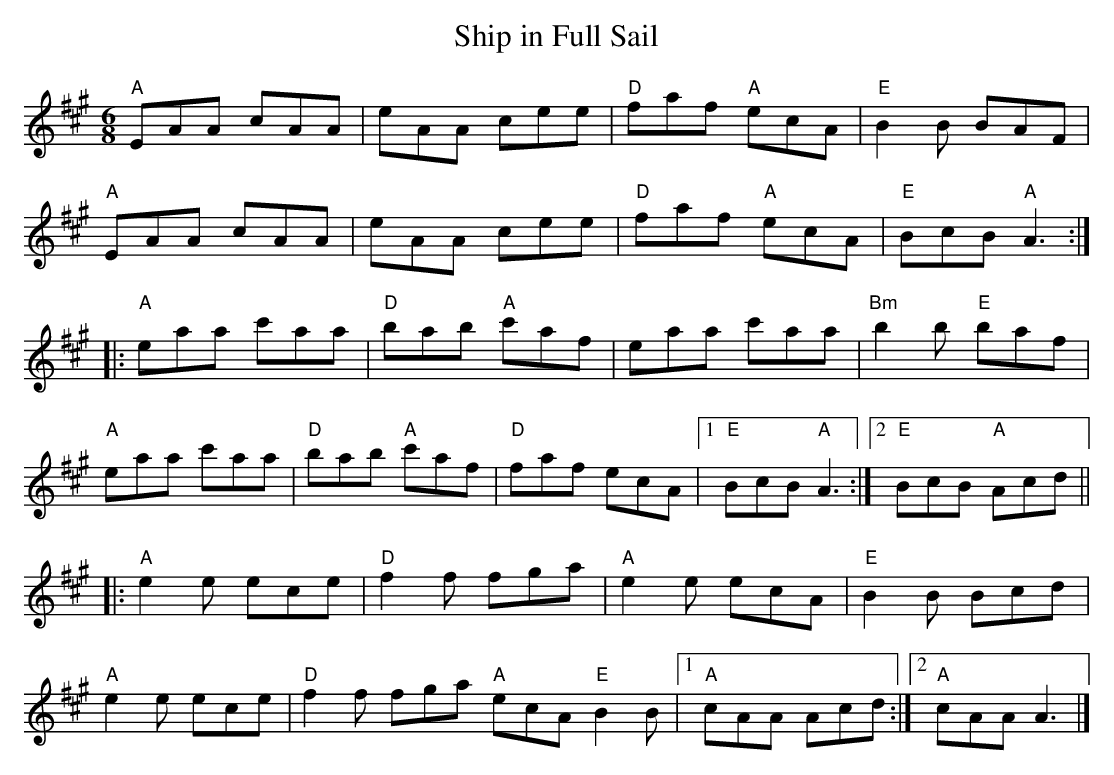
X:1
T:Ship in Full Sail
M:6/8
Q:180
K:A
"A"EAA cAA|eAA cee|"D"faf "A"ecA|"E"B2B BAF|
"A"EAA cAA|eAA cee|"D"faf "A"ecA|"E"BcB "A"A3:|
|:"A"eaa c'aa|"D"bab "A"c'af|eaa c'aa|"Bm"b2b "E"baf|
"A"eaa c'aa|"D"bab "A"c'af|"D"faf ecA|1"E"BcB "A"A3:|2 "E"BcB "A"Acd||
|:"A"e2 e ece |"D"f2f fga|"A"e2e ecA|"E"B2B Bcd|
"A"e2e ece|"D"f2f fga "A"ecA "E"B2B|1 "A" cAA Acd:|2 "A"cAA A3|]
